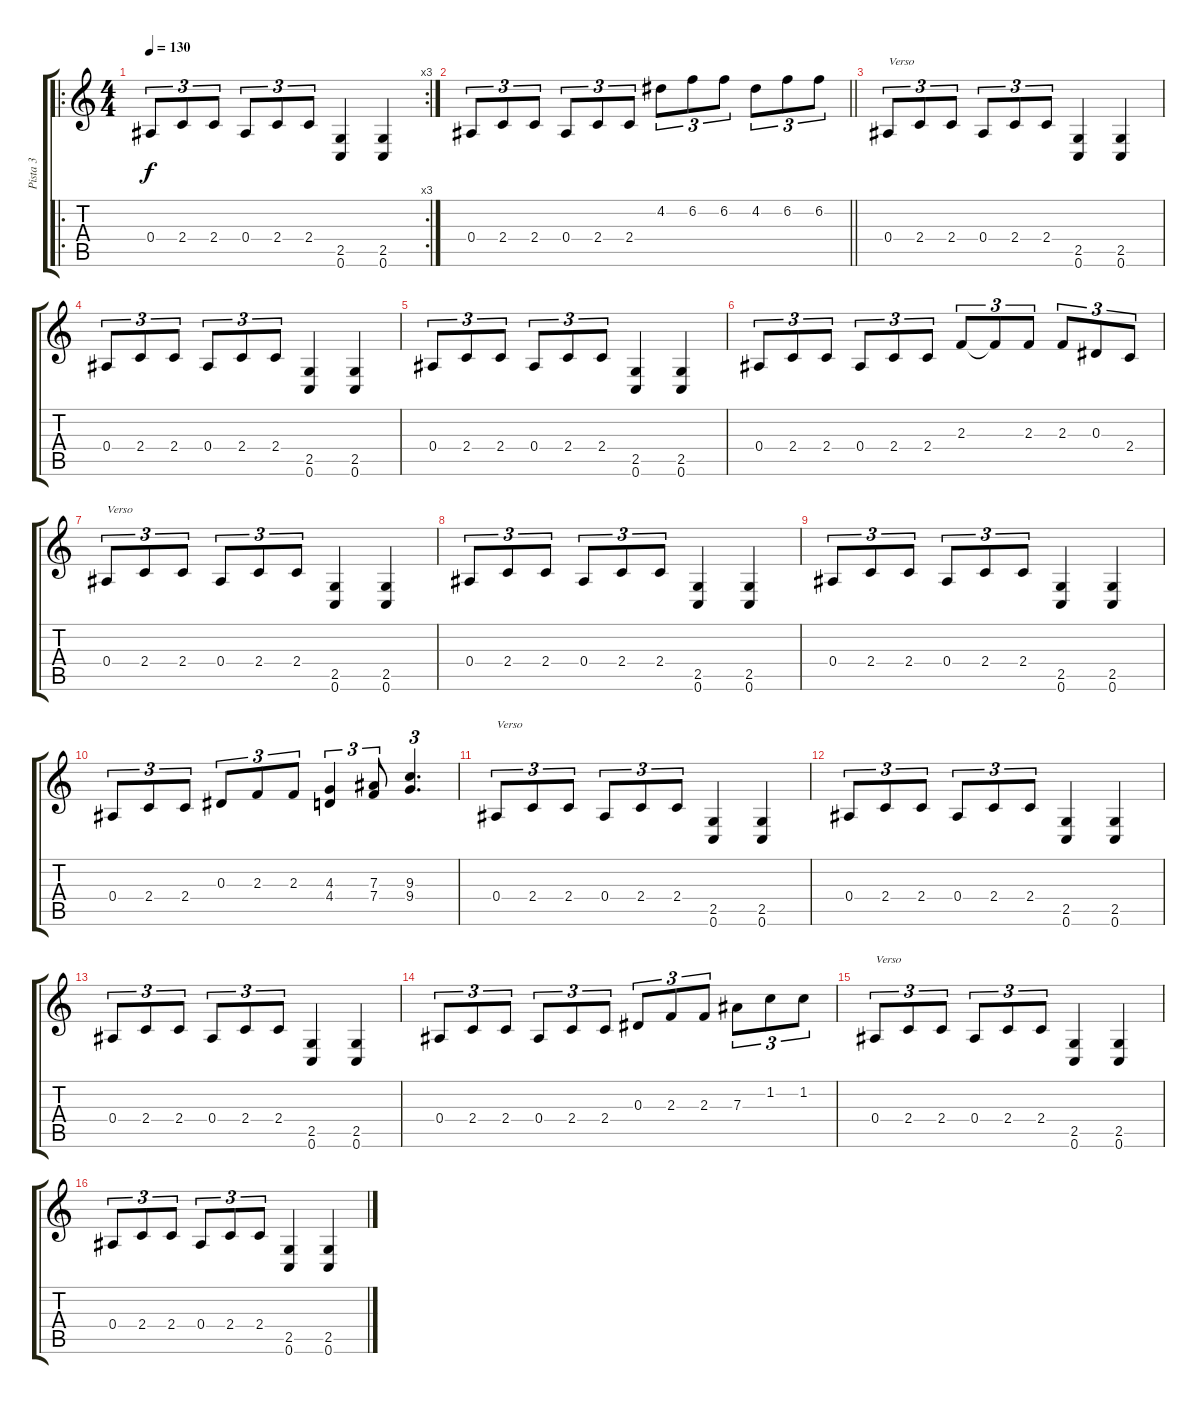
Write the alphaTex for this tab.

\track ("Pista 3" "Pista 3") {instrument overdrivenguitar}
\staff {score tabs}
\tuning (E4 B3 Eb3 Bb2 F2 C2) {hide}
\ro
\rc 3
\ts (4 4)
\tempo 130
\clef g2
\ks c
0.4.8{tu (3 2) dy f} 2.4.8{tu (3 2)} 2.4.8{tu (3 2)} 0.4.8{tu (3 2)} 2.4.8{tu (3 2)} 2.4.8{tu (3 2)} (2.5 0.6).4 (2.5 0.6).4 |
\barLineRight lightlight
0.4.8{tu (3 2)} 2.4.8{tu (3 2)} 2.4.8{tu (3 2)} 0.4.8{tu (3 2)} 2.4.8{tu (3 2)} 2.4.8{tu (3 2)} 4.2.8{tu (3 2)} 6.2.8{tu (3 2)} 6.2.8{tu (3 2)} 4.2.8{tu (3 2)} 6.2.8{tu (3 2)} 6.2.8{tu (3 2)} |
0.4.8{tu (3 2) txt "Verso"} 2.4.8{tu (3 2)} 2.4.8{tu (3 2)} 0.4.8{tu (3 2)} 2.4.8{tu (3 2)} 2.4.8{tu (3 2)} (2.5 0.6).4 (2.5 0.6).4 |
0.4.8{tu (3 2)} 2.4.8{tu (3 2)} 2.4.8{tu (3 2)} 0.4.8{tu (3 2)} 2.4.8{tu (3 2)} 2.4.8{tu (3 2)} (2.5 0.6).4 (2.5 0.6).4 |
0.4.8{tu (3 2)} 2.4.8{tu (3 2)} 2.4.8{tu (3 2)} 0.4.8{tu (3 2)} 2.4.8{tu (3 2)} 2.4.8{tu (3 2)} (2.5 0.6).4 (2.5 0.6).4 |
0.4.8{tu (3 2)} 2.4.8{tu (3 2)} 2.4.8{tu (3 2)} 0.4.8{tu (3 2)} 2.4.8{tu (3 2)} 2.4.8{tu (3 2)} 2.3.8{tu (3 2)} 2.3{t}.8{tu (3 2)} 2.3.8{tu (3 2)} 2.3.8{tu (3 2)} 0.3.8{tu (3 2)} 2.4.8{tu (3 2)} |
0.4.8{tu (3 2) txt "Verso"} 2.4.8{tu (3 2)} 2.4.8{tu (3 2)} 0.4.8{tu (3 2)} 2.4.8{tu (3 2)} 2.4.8{tu (3 2)} (2.5 0.6).4 (2.5 0.6).4 |
0.4.8{tu (3 2)} 2.4.8{tu (3 2)} 2.4.8{tu (3 2)} 0.4.8{tu (3 2)} 2.4.8{tu (3 2)} 2.4.8{tu (3 2)} (2.5 0.6).4 (2.5 0.6).4 |
0.4.8{tu (3 2)} 2.4.8{tu (3 2)} 2.4.8{tu (3 2)} 0.4.8{tu (3 2)} 2.4.8{tu (3 2)} 2.4.8{tu (3 2)} (2.5 0.6).4 (2.5 0.6).4 |
0.4.8{tu (3 2)} 2.4.8{tu (3 2)} 2.4.8{tu (3 2)} 0.3.8{tu (3 2)} 2.3.8{tu (3 2)} 2.3.8{tu (3 2)} (4.3 4.4).4{tu (3 2)} (7.3 7.4).8{tu (3 2)} (9.3 9.4).4{d tu (3 2)} |
0.4.8{tu (3 2) txt "Verso"} 2.4.8{tu (3 2)} 2.4.8{tu (3 2)} 0.4.8{tu (3 2)} 2.4.8{tu (3 2)} 2.4.8{tu (3 2)} (2.5 0.6).4 (2.5 0.6).4 |
0.4.8{tu (3 2)} 2.4.8{tu (3 2)} 2.4.8{tu (3 2)} 0.4.8{tu (3 2)} 2.4.8{tu (3 2)} 2.4.8{tu (3 2)} (2.5 0.6).4 (2.5 0.6).4 |
0.4.8{tu (3 2)} 2.4.8{tu (3 2)} 2.4.8{tu (3 2)} 0.4.8{tu (3 2)} 2.4.8{tu (3 2)} 2.4.8{tu (3 2)} (2.5 0.6).4 (2.5 0.6).4 |
0.4.8{tu (3 2)} 2.4.8{tu (3 2)} 2.4.8{tu (3 2)} 0.4.8{tu (3 2)} 2.4.8{tu (3 2)} 2.4.8{tu (3 2)} 0.3.8{tu (3 2)} 2.3.8{tu (3 2)} 2.3.8{tu (3 2)} 7.3.8{tu (3 2)} 1.2.8{tu (3 2)} 1.2.8{tu (3 2)} |
0.4.8{tu (3 2) txt "Verso"} 2.4.8{tu (3 2)} 2.4.8{tu (3 2)} 0.4.8{tu (3 2)} 2.4.8{tu (3 2)} 2.4.8{tu (3 2)} (2.5 0.6).4 (2.5 0.6).4 |
0.4.8{tu (3 2)} 2.4.8{tu (3 2)} 2.4.8{tu (3 2)} 0.4.8{tu (3 2)} 2.4.8{tu (3 2)} 2.4.8{tu (3 2)} (2.5 0.6).4 (2.5 0.6).4
